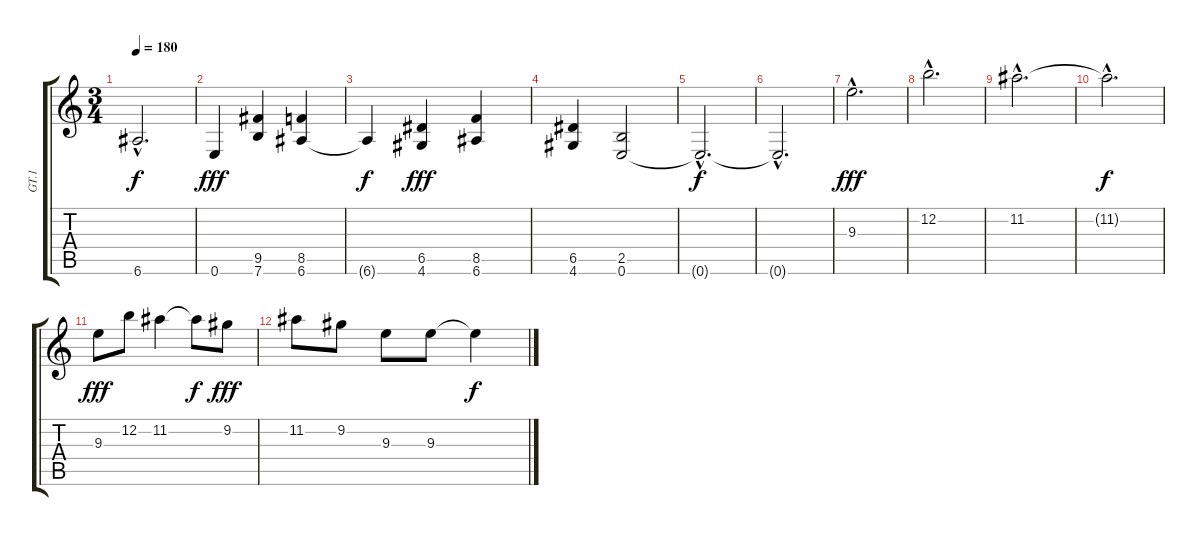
\track ("GT.1" "GT.1") {instrument distortionguitar}
\staff {score tabs}
\tuning (E4 B3 G3 D3 A2 E2) {hide}
\ts (3 4)
\tempo 180
\clef g2
\ks c
6.6{hac t}.2{d dy f} |
0.6.4{dy fff} (9.5 7.6).4 (8.5 6.6).4 |
6.6{t}.4{dy f} (6.5 4.6).4{dy fff} (8.5 6.6).4 |
(6.5 4.6).4 (2.5 0.6).2 |
0.6{hac t}.2{d dy f} |
0.6{hac t}.2{d} |
9.3{hac}.2{d dy fff} |
12.2{hac}.2{d} |
11.2{hac}.2{d} |
11.2{hac t}.2{d dy f} |
9.3.8{dy fff} 12.2.8 11.2.4 11.2{t}.8{dy f} 9.2.8{dy fff} |
11.2.8 9.2.8 9.3.8 9.3.8 9.3{t}.4{dy f}
